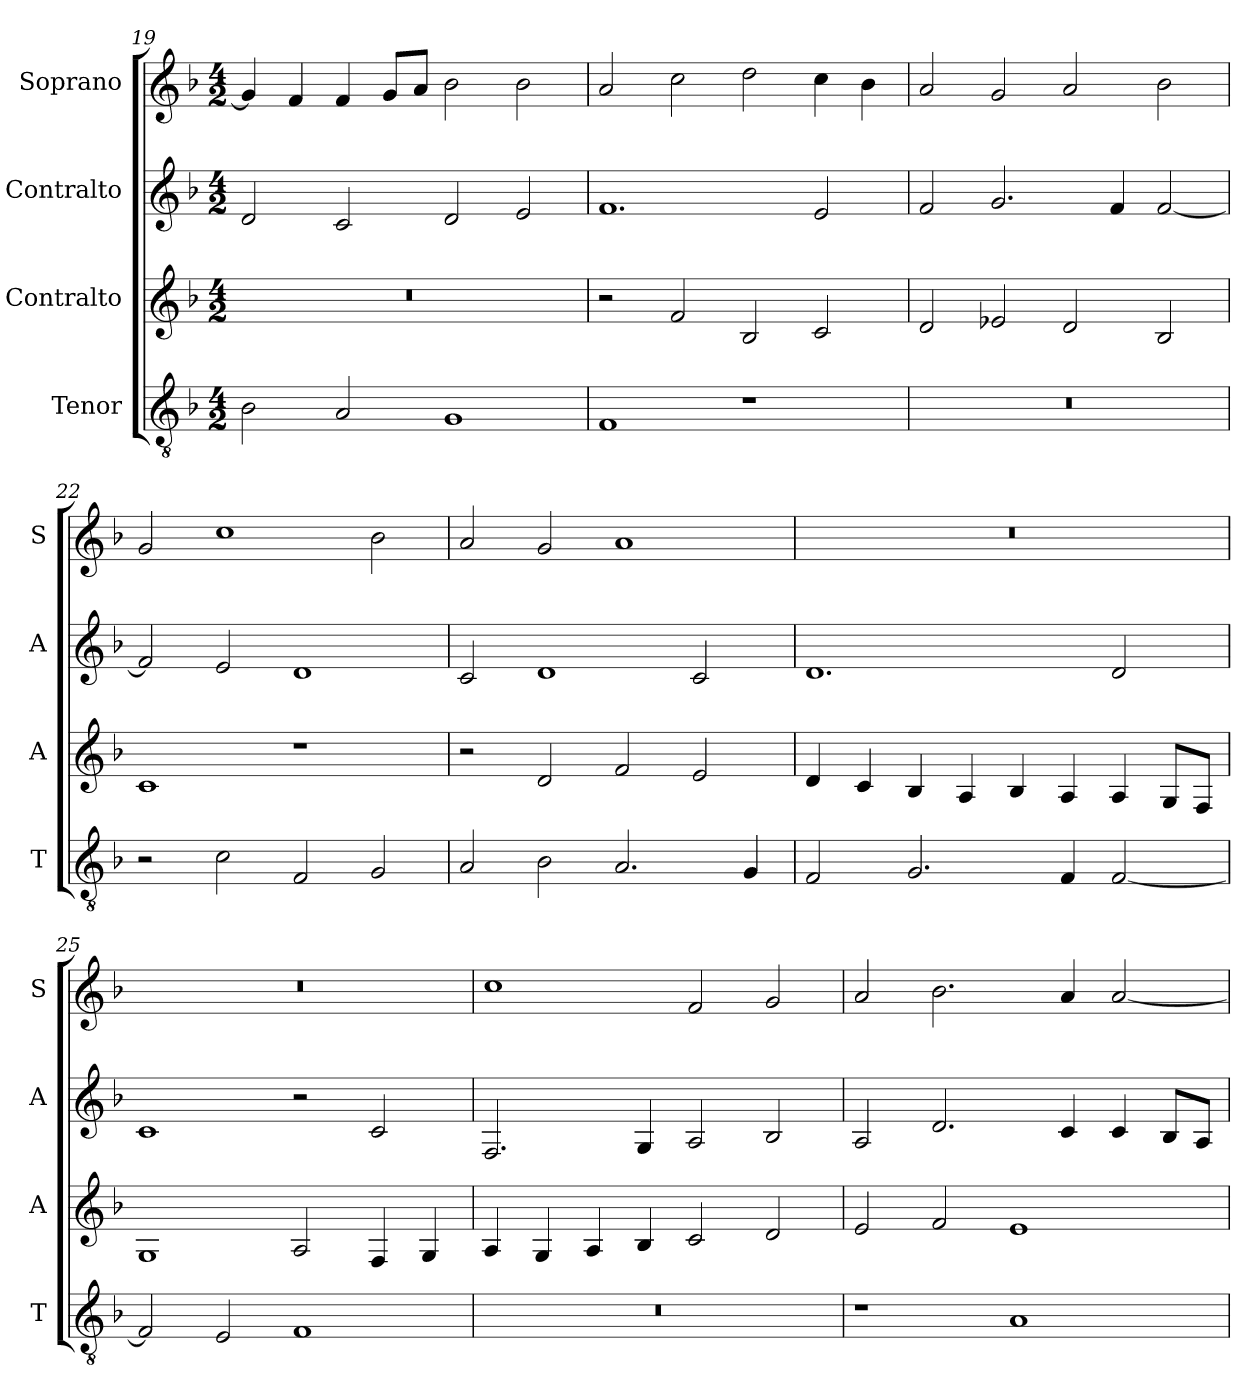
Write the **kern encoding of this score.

**kern	**kern	**kern	**kern
*part4	*part3	*part2	*part1
*staff4	*staff3	*staff2	*staff1
*I"Tenor	*I"Contralto	*I"Contralto	*I"Soprano
*I'T	*I'A	*I'A	*I'S
*clefGv2	*clefG2	*clefG2	*clefG2
*k[b-]	*k[b-]	*k[b-]	*k[b-]
*F:ion	*F:ion	*F:ion	*F:ion
*M4/2	*M4/2	*M4/2	*M4/2
=19	=19	=19	=19
2B-	0r	2d	4g]
.	.	.	4f
2A	.	2c	4f
.	.	.	8g/L
.	.	.	8a/J
1G	.	2d	2b-
.	.	2e	2b-
=20	=20	=20	=20
1F	2r	1.f	2a
.	2f	.	2cc
1r	2B-	.	2dd
.	2c	2e	4cc
.	.	.	4b-
=21	=21	=21	=21
0r	2d	2f	2a
.	2e-X	2.g	2g
.	2d	.	2a
.	.	4f	.
.	2B-	[2f	2b-
=22	=22	=22	=22
2r	1c	2f]	2g
2c	.	2e	1cc
2F	1r	1d	.
2G	.	.	2b-
=23	=23	=23	=23
2A	2r	2c	2a
2B-	2d	1d	2g
2.A	2f	.	1a
.	2e	2c	.
4G	.	.	.
=24	=24	=24	=24
2F	4d	1.d	0r
.	4c	.	.
2.G	4B-	.	.
.	4A	.	.
.	4B-	.	.
4F	4A	.	.
[2F	4A	2d	.
.	8G/L	.	.
.	8F/J	.	.
=25	=25	=25	=25
2F]	1G	1c	0r
2E	.	.	.
1F	2A	2r	.
.	4F	2c	.
.	4G	.	.
=26	=26	=26	=26
0r	4A	2.F	1cc
.	4G	.	.
.	4A	.	.
.	4B-	4G	.
.	2c	2A	2f
.	2d	2B-	2g
=27	=27	=27	=27
1r	2e	2A	2a
.	2f	2.d	2.b-
1A	1e	.	.
.	.	4c	4a
.	.	4c	[2a
.	.	8B-/L	.
.	.	8A/J	.
=	=	=	=
*-	*-	*-	*-
